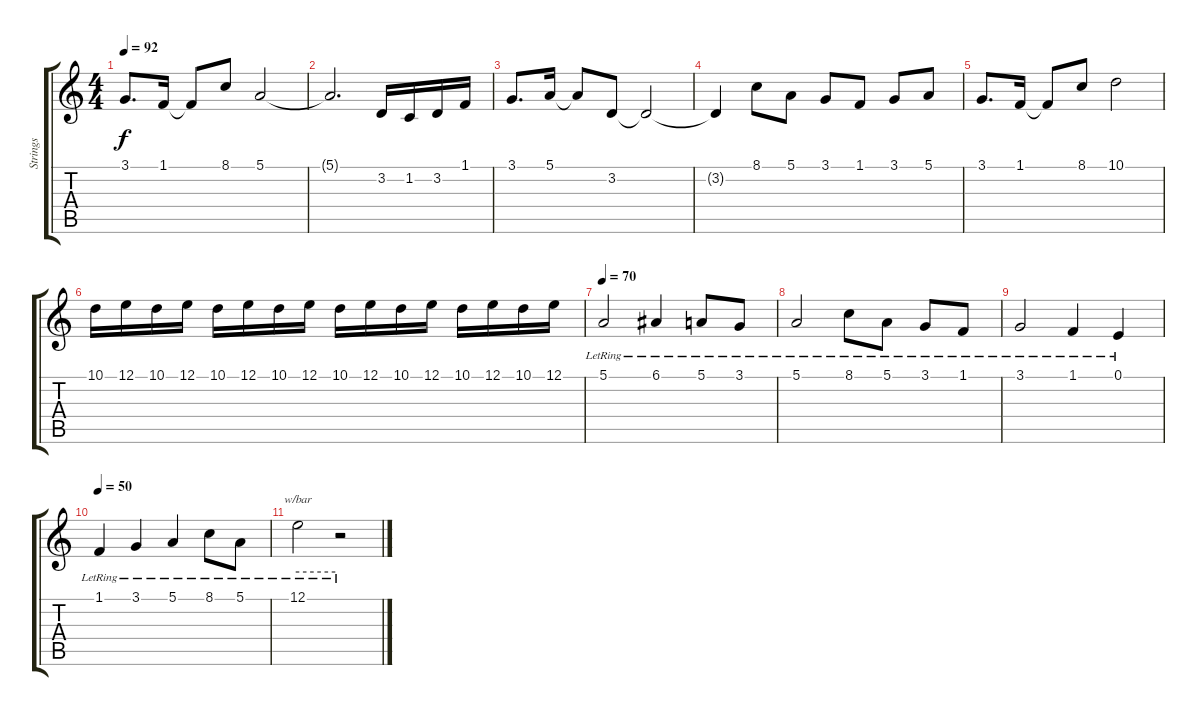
\track ("Strings" "Strings") {instrument violin}
\staff {score tabs}
\tuning (E4 B3 G3 D3 A2 E2) {hide}
\ts (4 4)
\tempo 92
\clef g2
\ks c
3.1.8{d dy f} 1.1.16 1.1{t}.8 8.1.8 5.1.2 |
5.1{t}.2{d} 3.2.16 1.2.16 3.2.16 1.1.16 |
3.1.8{d} 5.1.16 5.1{t}.8 3.2.8 3.2{t}.2 |
3.2{t}.4 8.1.8 5.1.8 3.1.8 1.1.8 3.1.8 5.1.8 |
3.1.8{d} 1.1.16 1.1{t}.8 8.1.8 10.1.2 |
10.1.16 12.1.16 10.1.16 12.1.16 10.1.16 12.1.16 10.1.16 12.1.16 10.1.16 12.1.16 10.1.16 12.1.16 10.1.16 12.1.16 10.1.16 12.1.16 |
\tempo 70
5.1{lr}.2 6.1{lr}.4 5.1{lr}.8 3.1{lr}.8 |
5.1{lr}.2 8.1{lr}.8 5.1{lr}.8 3.1{lr}.8 1.1{lr}.8 |
3.1{lr}.2 1.1{lr}.4 0.1{lr}.4 |
\tempo 50
1.1{lr}.4 3.1{lr}.4 5.1{lr}.4 8.1{lr}.8 5.1{lr}.8 |
12.1{lr}.2{tbe (hold default 0 0 60 0)} r.2
